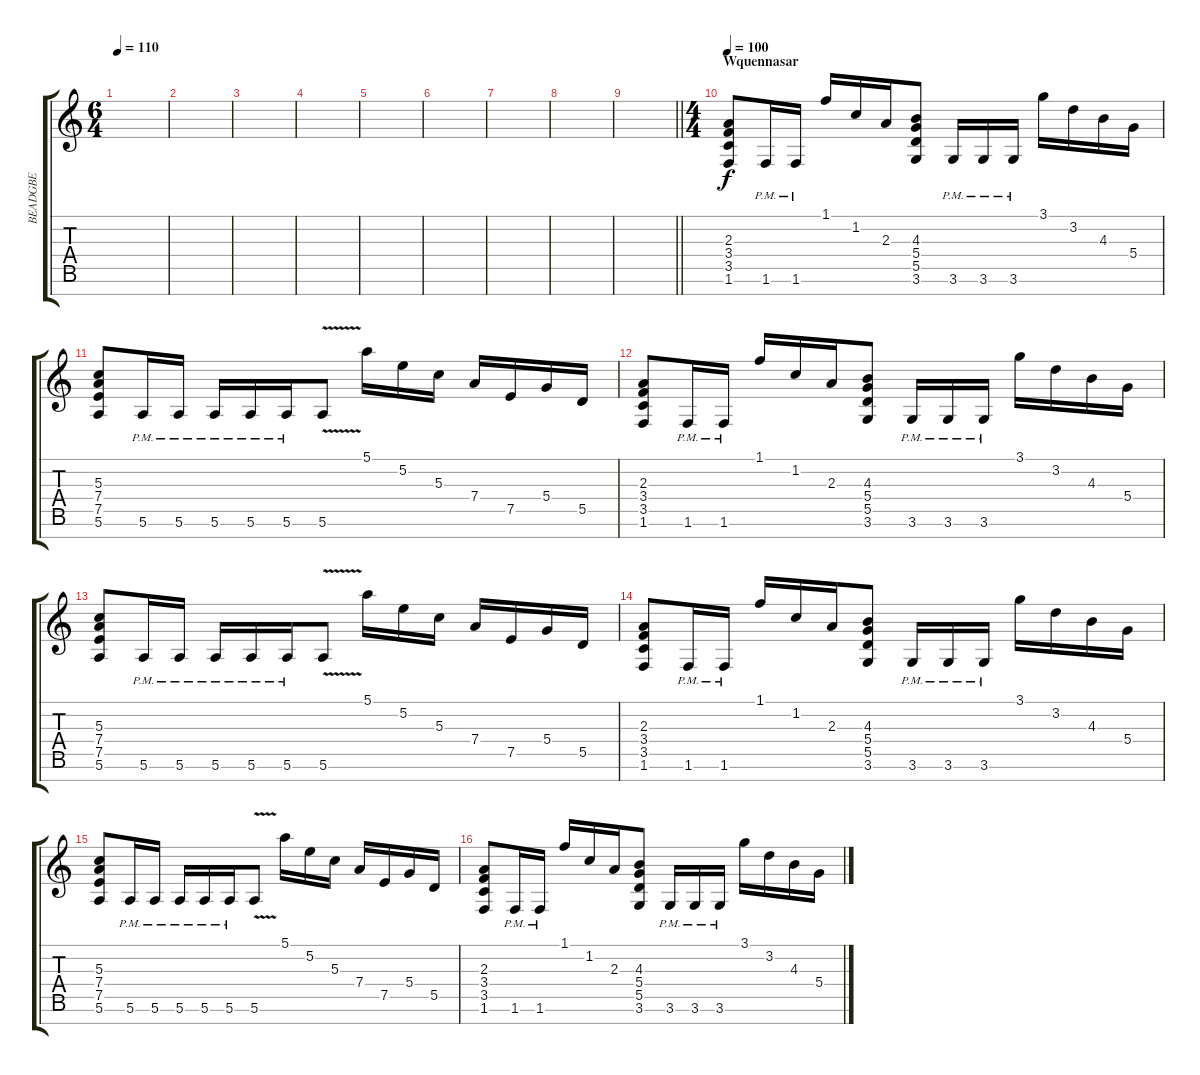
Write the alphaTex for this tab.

\track ("BEADGBE" "BEADGBE") {instrument distortionguitar}
\staff {score tabs}
\tuning (E4 B3 G3 D3 A2 E2 B1) {hide}
\ts (6 4)
\tempo 110
\clef g2
\ks c
|
|
|
|
|
|
|
|
\barLineRight lightlight
|
\ts (4 4)
\section ("" "Wquennasar")
\tempo 100
(2.3 3.4 3.5 1.6).8{balance 13 instrument acousticguitarsteel} 1.6{pm}.16 1.6{pm}.16 1.1.16 1.2.16 2.3.16 (4.3 5.4 5.5 3.6).8 3.6{pm}.16 3.6{pm}.16 3.6{pm}.16 3.1.16 3.2.16 4.3.16 5.4.16 |
(5.3 7.4 7.5 5.6).8 5.6{pm}.16 5.6{pm}.16 5.6{pm}.16 5.6{pm}.16 5.6{pm}.16 5.6{v}.8 5.1.16 5.2.16 5.3.16 7.4.16 7.5.16 5.4.16 5.5.16 |
(2.3 3.4 3.5 1.6).8 1.6{pm}.16 1.6{pm}.16 1.1.16 1.2.16 2.3.16 (4.3 5.4 5.5 3.6).8 3.6{pm}.16 3.6{pm}.16 3.6{pm}.16 3.1.16 3.2.16 4.3.16 5.4.16 |
(5.3 7.4 7.5 5.6).8 5.6{pm}.16 5.6{pm}.16 5.6{pm}.16 5.6{pm}.16 5.6{pm}.16 5.6{v}.8 5.1.16 5.2.16 5.3.16 7.4.16 7.5.16 5.4.16 5.5.16 |
(2.3 3.4 3.5 1.6).8 1.6{pm}.16 1.6{pm}.16 1.1.16 1.2.16 2.3.16 (4.3 5.4 5.5 3.6).8 3.6{pm}.16 3.6{pm}.16 3.6{pm}.16 3.1.16 3.2.16 4.3.16 5.4.16 |
(5.3 7.4 7.5 5.6).8 5.6{pm}.16 5.6{pm}.16 5.6{pm}.16 5.6{pm}.16 5.6{pm}.16 5.6{v}.8 5.1.16 5.2.16 5.3.16 7.4.16 7.5.16 5.4.16 5.5.16 |
(2.3 3.4 3.5 1.6).8 1.6{pm}.16 1.6{pm}.16 1.1.16 1.2.16 2.3.16 (4.3 5.4 5.5 3.6).8 3.6{pm}.16 3.6{pm}.16 3.6{pm}.16 3.1.16 3.2.16 4.3.16 5.4.16
